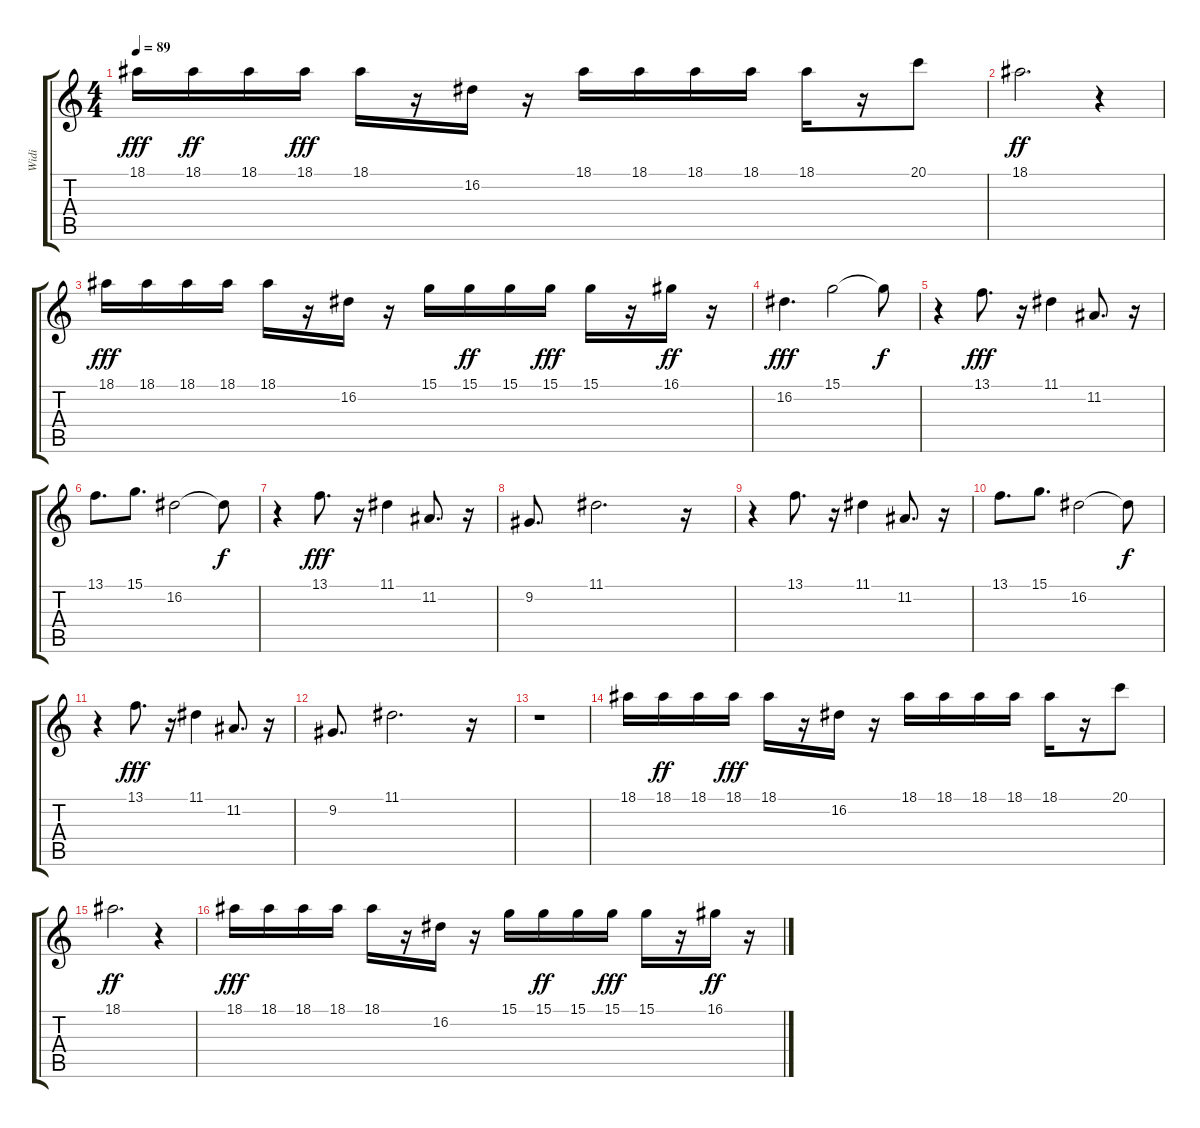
\track ("Widi" "Widi") {instrument pad1newage}
\staff {score tabs}
\tuning (E4 B3 G3 D3 A2 E2) {hide}
\ts (4 4)
\tempo 89
\clef g2
\ks c
18.1.16{dy fff} 18.1.16{dy ff} 18.1.16 18.1.16{dy fff} 18.1.16 r.16 16.2.16 r.16 18.1.16 18.1.16 18.1.16 18.1.16 18.1.16 r.16 20.1.8 |
18.1.2{d dy ff} r.4 |
18.1.16{dy fff} 18.1.16 18.1.16 18.1.16 18.1.16 r.16 16.2.16 r.16 15.1.16 15.1.16{dy ff} 15.1.16 15.1.16{dy fff} 15.1.16 r.16 16.1.16{dy ff} r.16 |
16.2.4{d dy fff} 15.1.2 15.1{t}.8{dy f} |
r.4 13.1.8{d dy fff} r.16 11.1.4 11.2.8{d} r.16 |
13.1.8{d} 15.1.8{d} 16.2.2 16.2{t}.8{dy f} |
r.4 13.1.8{d dy fff} r.16 11.1.4 11.2.8{d} r.16 |
9.2.8{d} 11.1.2{d} r.16 |
r.4 13.1.8{d} r.16 11.1.4 11.2.8{d} r.16 |
13.1.8{d} 15.1.8{d} 16.2.2 16.2{t}.8{dy f} |
r.4 13.1.8{d dy fff} r.16 11.1.4 11.2.8{d} r.16 |
9.2.8{d} 11.1.2{d} r.16 |
r.1 |
18.1.16 18.1.16{dy ff} 18.1.16 18.1.16{dy fff} 18.1.16 r.16 16.2.16 r.16 18.1.16 18.1.16 18.1.16 18.1.16 18.1.16 r.16 20.1.8 |
18.1.2{d dy ff} r.4 |
18.1.16{dy fff} 18.1.16 18.1.16 18.1.16 18.1.16 r.16 16.2.16 r.16 15.1.16 15.1.16{dy ff} 15.1.16 15.1.16{dy fff} 15.1.16 r.16 16.1.16{dy ff} r.16
